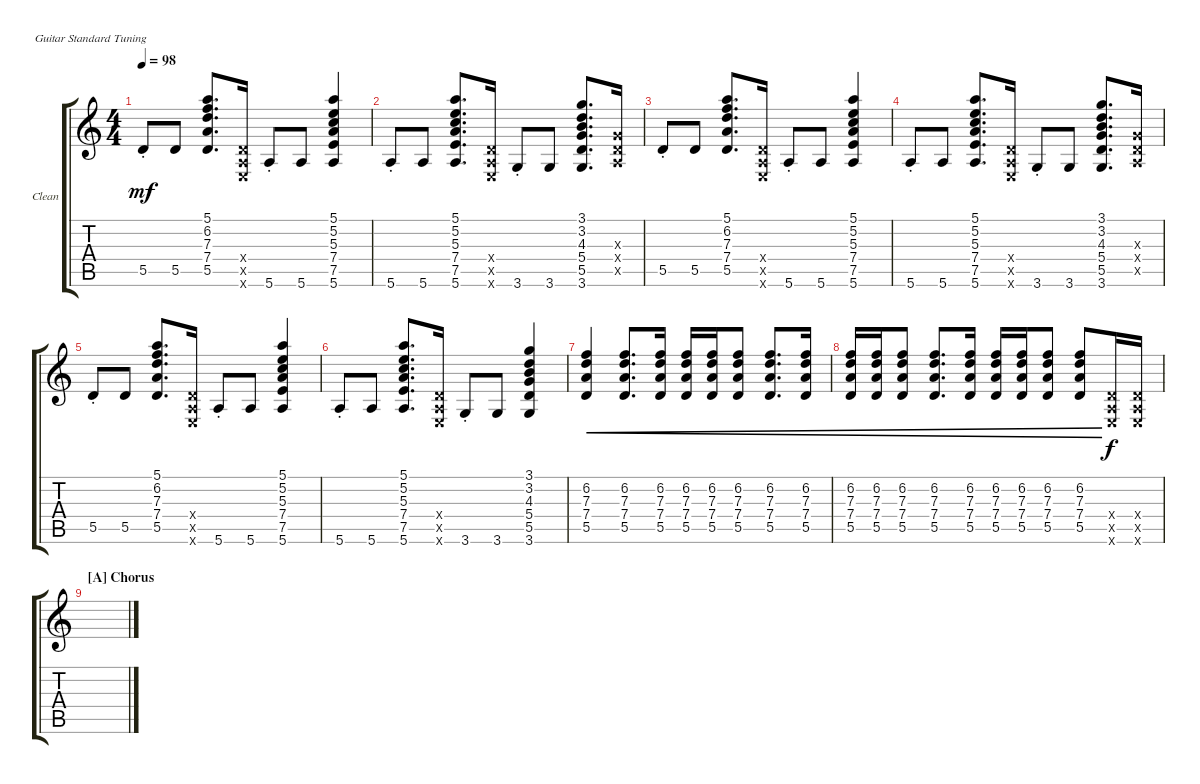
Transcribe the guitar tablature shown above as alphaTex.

\defaultSystemsLayout 4
\bracketExtendMode groupsimilarinstruments
\firstSystemTrackNameOrientation horizontal
\otherSystemsTrackNameOrientation horizontal
\track ("Clean Guitar (John Frucsiante)" "Clean") {instrument electricguitarclean}
\staff {score tabs}
\tuning (E4 B3 G3 D3 A2 E2)
\ts (4 4)
\tempo 98
\clef g2
\ks c
5.5{st}.8{dy mf} 5.5.8 (5.5 7.4 7.3 6.2 5.1).8{d} (0.6{x} 0.5{x} 0.4{x}).16 5.6{st}.8 5.6.8 (5.6 7.5 7.4 5.3 5.2 5.1).4 |
5.6{st}.8 5.6.8 (5.6 7.5 7.4 5.3 5.2 5.1).8{d} (0.6{x} 0.5{x} 0.4{x}).16 3.6{st}.8 3.6.8 (3.6 5.5 5.4 4.3 3.2 3.1).8{d} (0.5{x} 0.4{x} 0.3{x}).16 |
\scale
0.333333 5.5{st}.8 5.5.8 (5.5 7.4 7.3 6.2 5.1).8{d} (0.6{x} 0.5{x} 0.4{x}).16 5.6{st}.8 5.6.8 (5.6 7.5 7.4 5.3 5.2 5.1).4 |
\scale
0.333333 5.6{st}.8 5.6.8 (5.6 7.5 7.4 5.3 5.2 5.1).8{d} (0.6{x} 0.5{x} 0.4{x}).16 3.6{st}.8 3.6.8 (3.6 5.5 5.4 4.3 3.2 3.1).8{d} (0.5{x} 0.4{x} 0.3{x}).16 |
\scale
0.333333 5.5{st}.8 5.5.8 (5.5 7.4 7.3 6.2 5.1).8{d} (0.6{x} 0.5{x} 0.4{x}).16 5.6{st}.8 5.6.8 (5.6 7.5 7.4 5.3 5.2 5.1).4 |
\scale
0.333333 5.6{st}.8 5.6.8 (5.6 7.5 7.4 5.3 5.2 5.1).8{d} (0.6{x} 0.5{x} 0.4{x}).16 3.6{st}.8 3.6.8 (3.6 5.5 5.4 4.3 3.2 3.1).4 |
\scale
0.333333 (5.5 7.4 7.3 6.2).4{cre} (5.5 7.4 7.3 6.2).8{d cre} (5.5 7.4 7.3 6.2).16{cre} (5.5 7.4 7.3 6.2).16{cre} (5.5 7.4 7.3 6.2).16{cre} (5.5 7.4 7.3 6.2).8{cre} (5.5 7.4 7.3 6.2).8{d cre} (5.5 7.4 7.3 6.2).16{cre} |
\scale
0.333333 (5.5 7.4 7.3 6.2).16{cre} (5.5 7.4 7.3 6.2).16{cre} (5.5 7.4 7.3 6.2).8{cre} (5.5 7.4 7.3 6.2).8{d cre} (5.5 7.4 7.3 6.2).16{cre} (5.5 7.4 7.3 6.2).16{cre} (5.5 7.4 7.3 6.2).16{cre} (5.5 7.4 7.3 6.2).8{cre} (5.5 7.4 7.3 6.2).8{cre} (0.6{x} 0.5{x} 0.4{x}).16{dy f} (0.4{x} 0.5{x} 0.6{x}).16 |
\section ("A" "Chorus")
\scale
0.333333 |
\scale
0.333333 |
\scale
0.333333 |
\scale
0.333333 |
\scale
0.333333 |
\scale
0.333333 |
\scale
0.333333 |
\scale
0.333333
